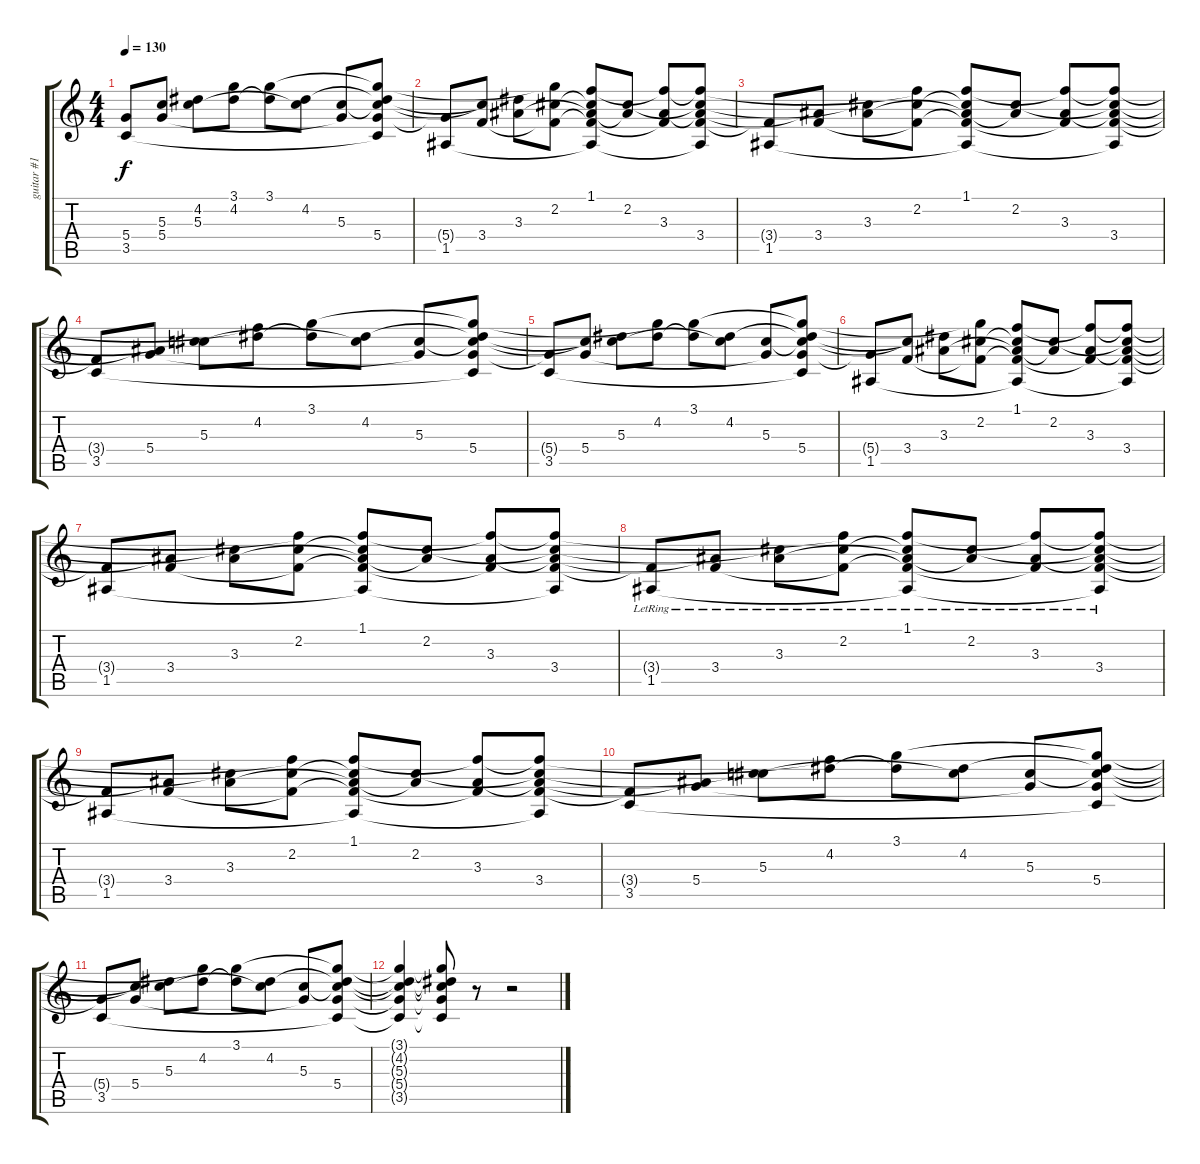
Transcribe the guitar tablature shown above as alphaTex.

\track ("guitar #1 melody" "guitar #1 ") {instrument acousticguitarnylon}
\staff {score tabs}
\tuning (E4 B3 G3 D3 A2 E2) {hide}
\ts (4 4)
\tempo 130
\clef g2
\ks c
(5.4{t} 3.5).8{dy f} (5.3{t} 5.4).8 (4.2{t} 5.3).8 (3.1{t} 4.2).8 (3.1 4.2{t}).8 (4.2 5.3{t}).8 (5.3 5.4{t}).8 (3.1{t} 4.2{t} 5.3{t} 5.4 3.5{t}).8 |
(5.4{t} 1.5).8 (5.3{t} 3.4).8 (4.2{t} 3.3).8 (3.1{t} 2.2 3.4{t}).8 (1.1 2.2{t} 3.3{t} 3.4{t} 1.5{t}).8 (2.2 3.3{t}).8 (1.1{t} 3.3 3.4{t}).8 (1.1{t} 2.2{t} 3.3{t} 3.4 1.5{t}).8 |
(3.4{t} 1.5).8 (3.3{t} 3.4).8 (2.2{t} 3.3).8 (1.1{t} 2.2 3.4{t}).8 (1.1 2.2{t} 3.3{t} 3.4{t} 1.5{t}).8 (2.2 3.3{t}).8 (1.1{t} 3.3 3.4{t}).8 (1.1{t} 2.2{t} 3.3{t} 3.4 1.5{t}).8 |
(3.4{t} 3.5).8 (3.3{t} 5.4).8 (2.2{t} 5.3).8 (1.1{t} 4.2).8 (3.1 4.2{t}).8 (4.2 5.3{t}).8 (5.3 5.4{t}).8 (3.1{t} 4.2{t} 5.3{t} 5.4 3.5{t}).8 |
(5.4{t} 3.5).8 (5.3{t} 5.4).8 (4.2{t} 5.3).8 (3.1{t} 4.2).8 (3.1 4.2{t}).8 (4.2 5.3{t}).8 (5.3 5.4{t}).8 (3.1{t} 4.2{t} 5.3{t} 5.4 3.5{t}).8 |
(5.4{t} 1.5).8 (5.3{t} 3.4).8 (4.2{t} 3.3).8 (3.1{t} 2.2 3.4{t}).8 (1.1 2.2{t} 3.3{t} 3.4{t} 1.5{t}).8 (2.2 3.3{t}).8 (1.1{t} 3.3 3.4{t}).8 (1.1{t} 2.2{t} 3.3{t} 3.4 1.5{t}).8 |
(3.4{t} 1.5).8 (3.3{t} 3.4).8 (2.2{t} 3.3).8 (1.1{t} 2.2 3.4{t}).8 (1.1 2.2{t} 3.3{t} 3.4{t} 1.5{t}).8 (2.2 3.3{t}).8 (1.1{t} 3.3 3.4{t}).8 (1.1{t} 2.2{t} 3.3{t} 3.4 1.5{t}).8 |
(3.4{t} 1.5{lr}).8 (3.3{t} 3.4{lr}).8 (2.2{t} 3.3{lr}).8 (1.1{t} 2.2{lr} 3.4{t}).8 (1.1{lr} 2.2{t} 3.3{t} 3.4{t} 1.5{t}).8 (2.2{lr} 3.3{t}).8 (1.1{t} 3.3{lr} 3.4{t}).8 (1.1{t} 2.2{t} 3.3{t} 3.4{lr} 1.5{t}).8 |
(3.4{t} 1.5).8 (3.3{t} 3.4).8 (2.2{t} 3.3).8 (1.1{t} 2.2 3.4{t}).8 (1.1 2.2{t} 3.3{t} 3.4{t} 1.5{t}).8 (2.2 3.3{t}).8 (1.1{t} 3.3 3.4{t}).8 (1.1{t} 2.2{t} 3.3{t} 3.4 1.5{t}).8 |
(3.4{t} 3.5).8 (3.3{t} 5.4).8 (2.2{t} 5.3).8 (1.1{t} 4.2).8 (3.1 4.2{t}).8 (4.2 5.3{t}).8 (5.3 5.4{t}).8 (3.1{t} 4.2{t} 5.3{t} 5.4 3.5{t}).8 |
(5.4{t} 3.5).8 (5.3{t} 5.4).8 (4.2{t} 5.3).8 (3.1{t} 4.2).8 (3.1 4.2{t}).8 (4.2 5.3{t}).8 (5.3 5.4{t}).8 (3.1{t} 4.2{t} 5.3{t} 5.4 3.5{t}).8 |
(3.1{t} 4.2{t} 5.3{t} 5.4{t} 3.5{t}).4 (3.1{t} 4.2{t} 5.3{t} 5.4{t} 3.5{t}).8 r.8 r.2
